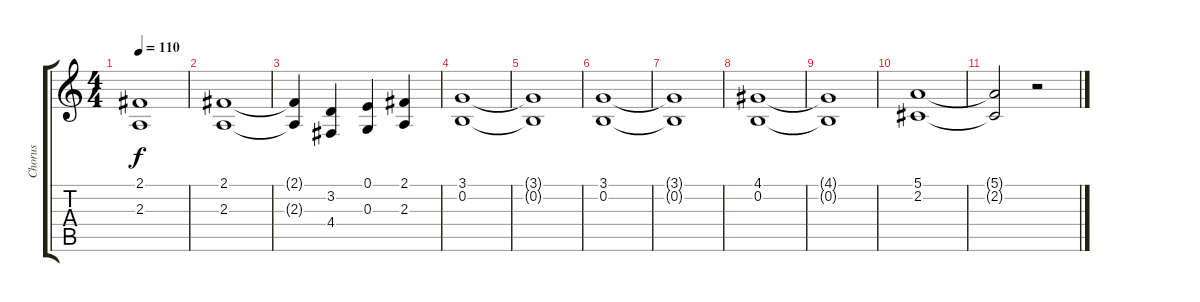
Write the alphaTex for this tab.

\track ("Chorus" "Chorus") {instrument synthvoice}
\staff {score tabs}
\tuning (E4 B3 G3 D3 A2 E2) {hide}
\ts (4 4)
\tempo 110
\clef g2
\ks c
(2.1{t} 2.3{t}).1{dy f} |
(2.1 2.3).1 |
(2.1{t} 2.3{t}).4 (3.2 4.4).4 (0.1 0.3).4 (2.1 2.3).4 |
(3.1 0.2).1 |
(3.1{t} 0.2{t}).1 |
(3.1 0.2).1 |
(3.1{t} 0.2{t}).1 |
(4.1 0.2).1 |
(4.1{t} 0.2{t}).1 |
(5.1 2.2).1 |
(5.1{t} 2.2{t}).2 r.2
